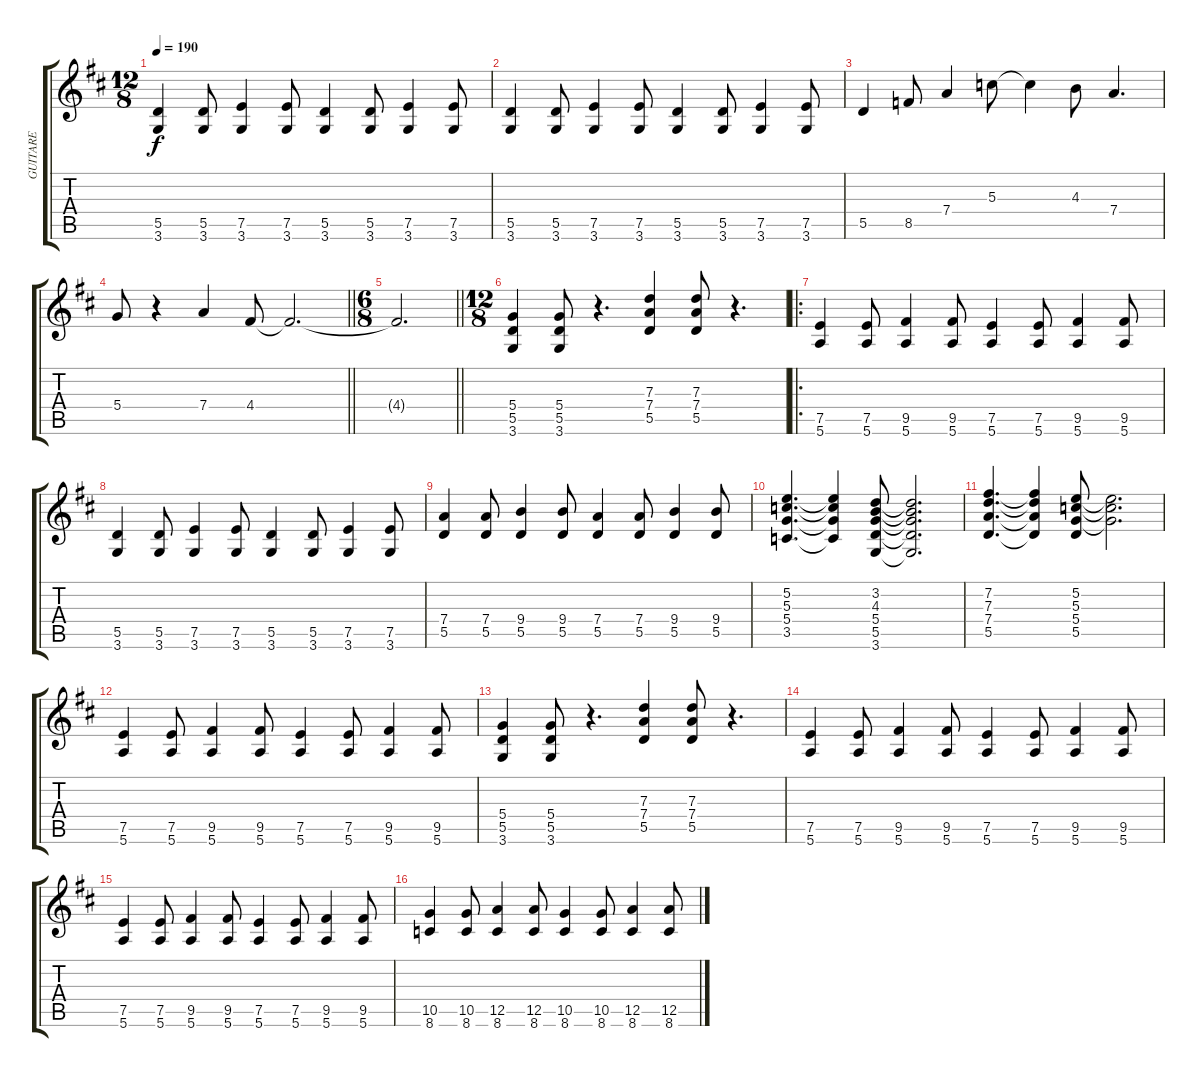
\track ("GUITARE" "GUITARE") {instrument overdrivenguitar}
\staff {score tabs}
\tuning (E4 B3 G3 D3 A2 E2) {hide}
\ts (12 8)
\tempo 190
\clef g2
\ks d
(5.5 3.6).4{dy f} (5.5 3.6).8 (7.5 3.6).4 (7.5 3.6).8 (5.5 3.6).4 (5.5 3.6).8 (7.5 3.6).4 (7.5 3.6).8 |
(5.5 3.6).4 (5.5 3.6).8 (7.5 3.6).4 (7.5 3.6).8 (5.5 3.6).4 (5.5 3.6).8 (7.5 3.6).4 (7.5 3.6).8 |
5.5.4 8.5.8 7.4.4 5.3.8 5.3{t}.4 4.3.8 7.4.4{d} |
\barLineRight lightlight
5.4.8 r.4 7.4.4 4.4.8 4.4{t}.2{d} |
\ts (6 8)
\barLineRight lightlight
4.4{t}.2{d} |
\ts (12 8)
(5.4 5.5 3.6).4 (5.4 5.5 3.6).8 r.4{d} (7.3 7.4 5.5).4 (7.3 7.4 5.5).8 r.4{d} |
\ro
(7.5 5.6).4 (7.5 5.6).8 (9.5 5.6).4 (9.5 5.6).8 (7.5 5.6).4 (7.5 5.6).8 (9.5 5.6).4 (9.5 5.6).8 |
(5.5 3.6).4 (5.5 3.6).8 (7.5 3.6).4 (7.5 3.6).8 (5.5 3.6).4 (5.5 3.6).8 (7.5 3.6).4 (7.5 3.6).8 |
(7.4 5.5).4 (7.4 5.5).8 (9.4 5.5).4 (9.4 5.5).8 (7.4 5.5).4 (7.4 5.5).8 (9.4 5.5).4 (9.4 5.5).8 |
(5.2 5.3 5.4 3.5).4{d} (5.2{t} 5.3{t} 5.4{t} 3.5{t}).4 (3.2 4.3 5.4 5.5 3.6).8 (3.2{t} 4.3{t} 5.4{t} 5.5{t} 3.6{t}).2{d} |
(7.2 7.3 7.4 5.5).4{d} (7.2{t} 7.3{t} 7.4{t} 5.5{t}).4 (5.2 5.3 5.4 5.5).8 (5.2{t} 5.3{t} 5.4{t}).2{d} |
(7.5 5.6).4 (7.5 5.6).8 (9.5 5.6).4 (9.5 5.6).8 (7.5 5.6).4 (7.5 5.6).8 (9.5 5.6).4 (9.5 5.6).8 |
(5.4 5.5 3.6).4 (5.4 5.5 3.6).8 r.4{d} (7.3 7.4 5.5).4 (7.3 7.4 5.5).8 r.4{d} |
(7.5 5.6).4 (7.5 5.6).8 (9.5 5.6).4 (9.5 5.6).8 (7.5 5.6).4 (7.5 5.6).8 (9.5 5.6).4 (9.5 5.6).8 |
(7.5 5.6).4 (7.5 5.6).8 (9.5 5.6).4 (9.5 5.6).8 (7.5 5.6).4 (7.5 5.6).8 (9.5 5.6).4 (9.5 5.6).8 |
(10.5 8.6).4 (10.5 8.6).8 (12.5 8.6).4 (12.5 8.6).8 (10.5 8.6).4 (10.5 8.6).8 (12.5 8.6).4 (12.5 8.6).8
